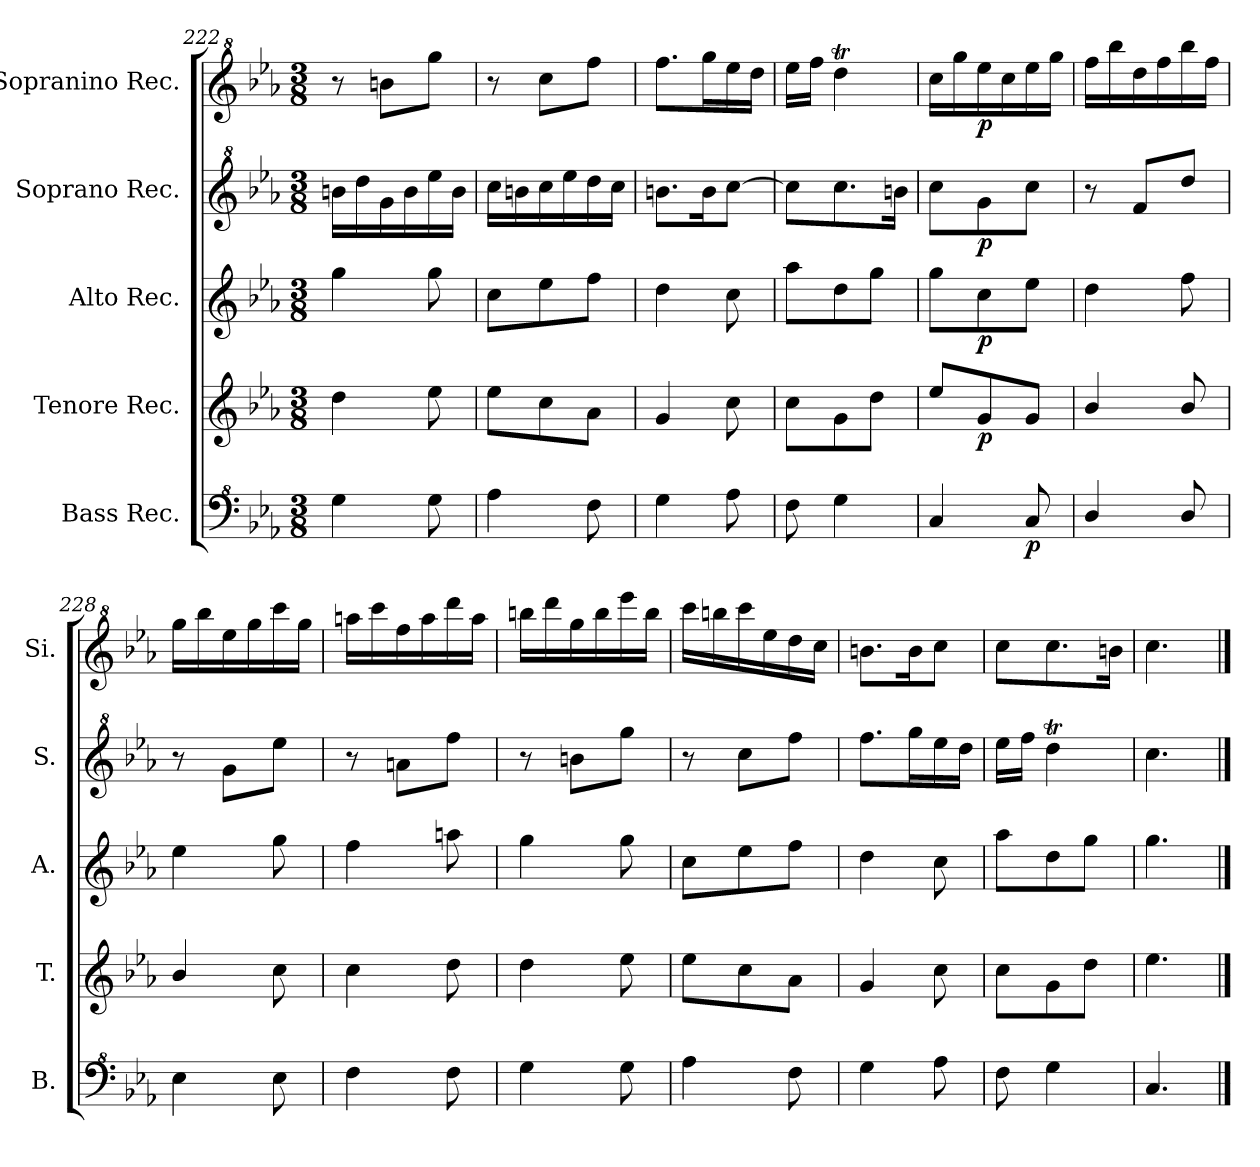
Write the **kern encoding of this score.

**kern	**dynam	**kern	**dynam	**kern	**dynam	**kern	**dynam	**kern	**dynam
*part5	*part5	*part4	*part4	*part3	*part3	*part2	*part2	*part1	*part1
*staff5	*staff5	*staff4	*staff4	*staff3	*staff3	*staff2	*staff2	*staff1	*staff1
*I"Bass Rec.	*	*I"Tenore Rec.	*	*I"Alto Rec.	*	*I"Soprano Rec.	*	*I"Sopranino Rec.	*
*I'B.	*	*I'T.	*	*I'A.	*	*I'S.	*	*I'Si.	*
!!LO:LB:g=z
*clefF^4	*	*clefG2	*	*clefG2	*	*clefG^2	*	*clefG^2	*
*k[b-e-a-]	*	*k[b-e-a-]	*	*k[b-e-a-]	*	*k[b-e-a-]	*	*k[b-e-a-]	*
*M3/8	*	*M3/8	*	*M3/8	*	*M3/8	*	*M3/8	*
=222	=222	=222	=222	=222	=222	=222	=222	=222	=222
4g\	.	4dd\	.	4gg\	.	16bbn\LL	.	8r	.
.	.	.	.	.	.	16ddd\	.	.	.
.	.	.	.	.	.	16gg\	.	8bbn\L	.
.	.	.	.	.	.	16bb\	.	.	.
8g\	.	8ee-\	.	8gg\	.	16eee-\	.	8ggg\J	.
.	.	.	.	.	.	16bb\JJ	.	.	.
=223	=223	=223	=223	=223	=223	=223	=223	=223	=223
4a-\	.	8ee-\L	.	8cc\L	.	16ccc\LL	.	8r	.
.	.	.	.	.	.	16bbn\	.	.	.
.	.	8cc\	.	8ee-\	.	16ccc\	.	8ccc\L	.
.	.	.	.	.	.	16eee-\	.	.	.
8f\	.	8a-\J	.	8ff\J	.	16ddd\	.	8fff\J	.
.	.	.	.	.	.	16ccc\JJ	.	.	.
=224	=224	=224	=224	=224	=224	=224	=224	=224	=224
4g\	.	4g/	.	4dd\	.	8.bbn\L	.	8.fff\L	.
.	.	.	.	.	.	16bb\K	.	16ggg\L	.
8a-\	.	8cc\	.	8cc\	.	[8ccc\J	.	16eee-\	.
.	.	.	.	.	.	.	.	16ddd\JJ	.
=225	=225	=225	=225	=225	=225	=225	=225	=225	=225
8f\	.	8cc\L	.	8aa-\L	.	8ccc\L]	.	16eee-\LL	.
.	.	.	.	.	.	.	.	16fff\JJ	.
4g\	.	8g\	.	8dd\	.	8.ccc\	.	4dddt\	.
.	.	8dd\J	.	8gg\J	.	.	.	.	.
.	.	.	.	.	.	16bbn\Jk	.	.	.
=226	=226	=226	=226	=226	=226	=226	=226	=226	=226
4c/	.	8ee-/L	.	8gg\L	.	8ccc\L	.	16ccc\LL	.
.	.	.	.	.	.	.	.	16ggg\	.
!	!	!	!LO:DY:b	!	!LO:DY:b	!	!LO:DY:b	!	!LO:DY:b
.	.	8g/	p	8cc\	p	8gg\	p	16eee-\	p
.	.	.	.	.	.	.	.	16ccc\	.
!	!LO:DY:b	!	!	!	!	!	!	!	!
8c/	p	8g/J	.	8ee-\J	.	8ccc\J	.	16eee-\	.
.	.	.	.	.	.	.	.	16ggg\JJ	.
=227	=227	=227	=227	=227	=227	=227	=227	=227	=227
4d/	.	4b-/	.	4dd\	.	8r	.	16fff\LL	.
.	.	.	.	.	.	.	.	16bbb-\	.
.	.	.	.	.	.	8ff/L	.	16ddd\	.
.	.	.	.	.	.	.	.	16fff\	.
8d/	.	8b-/	.	8ff\	.	8ddd/J	.	16bbb-\	.
.	.	.	.	.	.	.	.	16fff\JJ	.
=228	=228	=228	=228	=228	=228	=228	=228	=228	=228
4e-\	.	4b-/	.	4ee-\	.	8r	.	16ggg\LL	.
.	.	.	.	.	.	.	.	16bbb-\	.
.	.	.	.	.	.	8gg\L	.	16eee-\	.
.	.	.	.	.	.	.	.	16ggg\	.
8e-\	.	8cc\	.	8gg\	.	8eee-\J	.	16cccc\	.
.	.	.	.	.	.	.	.	16ggg\JJ	.
=229	=229	=229	=229	=229	=229	=229	=229	=229	=229
4f\	.	4cc\	.	4ff\	.	8r	.	16aaan\LL	.
.	.	.	.	.	.	.	.	16cccc\	.
.	.	.	.	.	.	8aan\L	.	16fff\	.
.	.	.	.	.	.	.	.	16aaa\	.
8f\	.	8dd\	.	8aan\	.	8fff\J	.	16dddd\	.
.	.	.	.	.	.	.	.	16aaa\JJ	.
=230	=230	=230	=230	=230	=230	=230	=230	=230	=230
4g\	.	4dd\	.	4gg\	.	8r	.	16bbbn\LL	.
.	.	.	.	.	.	.	.	16dddd\	.
.	.	.	.	.	.	8bbn\L	.	16ggg\	.
.	.	.	.	.	.	.	.	16bbb\	.
8g\	.	8ee-\	.	8gg\	.	8ggg\J	.	16eeee-\	.
.	.	.	.	.	.	.	.	16bbb\JJ	.
=231	=231	=231	=231	=231	=231	=231	=231	=231	=231
4a-\	.	8ee-\L	.	8cc\L	.	8r	.	16cccc\LL	.
.	.	.	.	.	.	.	.	16bbbn\	.
.	.	8cc\	.	8ee-\	.	8ccc\L	.	16cccc\	.
.	.	.	.	.	.	.	.	16eee-\	.
8f\	.	8a-\J	.	8ff\J	.	8fff\J	.	16ddd\	.
.	.	.	.	.	.	.	.	16ccc\JJ	.
=232	=232	=232	=232	=232	=232	=232	=232	=232	=232
4g\	.	4g/	.	4dd\	.	8.fff\L	.	8.bbn\L	.
.	.	.	.	.	.	16ggg\L	.	16bb\K	.
8a-\	.	8cc\	.	8cc\	.	16eee-\	.	8ccc\J	.
.	.	.	.	.	.	16ddd\JJ	.	.	.
=233	=233	=233	=233	=233	=233	=233	=233	=233	=233
8f\	.	8cc\L	.	8aa-\L	.	16eee-\LL	.	8ccc\L	.
.	.	.	.	.	.	16fff\JJ	.	.	.
4g\	.	8g\	.	8dd\	.	4dddt\	.	8.ccc\	.
.	.	8dd\J	.	8gg\J	.	.	.	.	.
.	.	.	.	.	.	.	.	16bbn\Jk	.
=234	=234	=234	=234	=234	=234	=234	=234	=234	=234
4.c/	.	4.ee-\	.	4.gg\	.	4.ccc\	.	4.ccc\	.
==	==	==	==	==	==	==	==	==	==
*-	*-	*-	*-	*-	*-	*-	*-	*-	*-
